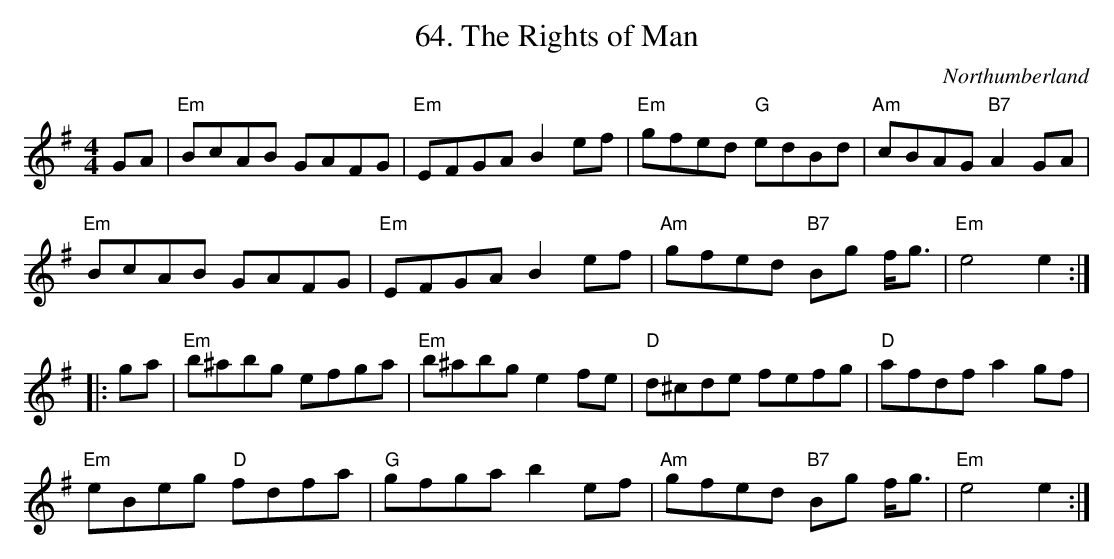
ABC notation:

X:1
T:64. The Rights of Man
O:Northumberland
M:4/4
K:Em
GA|\
"Em"BcAB GAFG   |"Em"EFGA B2ef |"Em"gfed "G"edBd   |"Am"cBAG "B7"A2GA|
"Em"BcAB GAFG   |"Em"EFGA B2ef |"Am"gfed "B7"Bg f<g|"Em"e4 e2::
ga|\
"Em"b^abg efga  |"Em"b^abg e2fe|"D"d^cde fefg      |"D"afdf a2gf|
"Em"eBeg "D"fdfa|"G"gfga b2ef  |"Am"gfed "B7"Bg f<g|"Em"e4 e2:|
